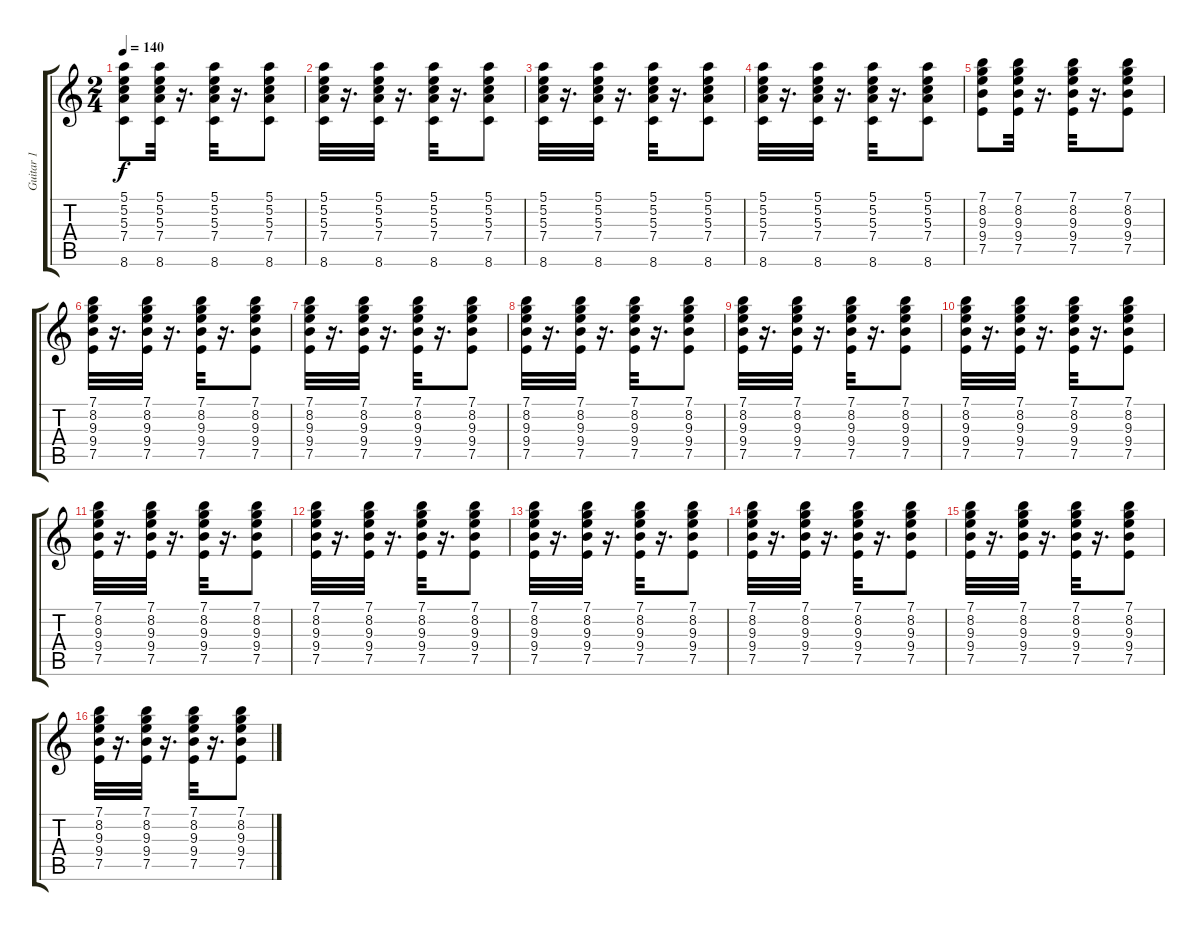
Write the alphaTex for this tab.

\track ("Guitar 1" "Guitar 1") {instrument acousticguitarsteel}
\staff {score tabs}
\tuning (E4 B3 G3 D3 A2 E2) {hide}
\ts (2 4)
\tempo 140
\clef g2
\ks c
(5.1 5.2 5.3 7.4 8.6).8{dy f} (5.1 5.2 5.3 7.4 8.6).32 r.16{d} (5.1 5.2 5.3 7.4 8.6).32 r.16{d} (5.1 5.2 5.3 7.4 8.6).8 |
(5.1 5.2 5.3 7.4 8.6).32 r.16{d} (5.1 5.2 5.3 7.4 8.6).32 r.16{d} (5.1 5.2 5.3 7.4 8.6).32 r.16{d} (5.1 5.2 5.3 7.4 8.6).8 |
(5.1 5.2 5.3 7.4 8.6).32 r.16{d} (5.1 5.2 5.3 7.4 8.6).32 r.16{d} (5.1 5.2 5.3 7.4 8.6).32 r.16{d} (5.1 5.2 5.3 7.4 8.6).8 |
(5.1 5.2 5.3 7.4 8.6).32 r.16{d} (5.1 5.2 5.3 7.4 8.6).32 r.16{d} (5.1 5.2 5.3 7.4 8.6).32 r.16{d} (5.1 5.2 5.3 7.4 8.6).8 |
(7.1 8.2 9.3 9.4 7.5).8 (7.1 8.2 9.3 9.4 7.5).32 r.16{d} (7.1 8.2 9.3 9.4 7.5).32 r.16{d} (7.1 8.2 9.3 9.4 7.5).8 |
(7.1 8.2 9.3 9.4 7.5).32 r.16{d} (7.1 8.2 9.3 9.4 7.5).32 r.16{d} (7.1 8.2 9.3 9.4 7.5).32 r.16{d} (7.1 8.2 9.3 9.4 7.5).8 |
(7.1 8.2 9.3 9.4 7.5).32 r.16{d} (7.1 8.2 9.3 9.4 7.5).32 r.16{d} (7.1 8.2 9.3 9.4 7.5).32 r.16{d} (7.1 8.2 9.3 9.4 7.5).8 |
(7.1 8.2 9.3 9.4 7.5).32 r.16{d} (7.1 8.2 9.3 9.4 7.5).32 r.16{d} (7.1 8.2 9.3 9.4 7.5).32 r.16{d} (7.1 8.2 9.3 9.4 7.5).8 |
(7.1 8.2 9.3 9.4 7.5).32 r.16{d} (7.1 8.2 9.3 9.4 7.5).32 r.16{d} (7.1 8.2 9.3 9.4 7.5).32 r.16{d} (7.1 8.2 9.3 9.4 7.5).8 |
(7.1 8.2 9.3 9.4 7.5).32 r.16{d} (7.1 8.2 9.3 9.4 7.5).32 r.16{d} (7.1 8.2 9.3 9.4 7.5).32 r.16{d} (7.1 8.2 9.3 9.4 7.5).8 |
(7.1 8.2 9.3 9.4 7.5).32 r.16{d} (7.1 8.2 9.3 9.4 7.5).32 r.16{d} (7.1 8.2 9.3 9.4 7.5).32 r.16{d} (7.1 8.2 9.3 9.4 7.5).8 |
(7.1 8.2 9.3 9.4 7.5).32 r.16{d} (7.1 8.2 9.3 9.4 7.5).32 r.16{d} (7.1 8.2 9.3 9.4 7.5).32 r.16{d} (7.1 8.2 9.3 9.4 7.5).8 |
(7.1 8.2 9.3 9.4 7.5).32 r.16{d} (7.1 8.2 9.3 9.4 7.5).32 r.16{d} (7.1 8.2 9.3 9.4 7.5).32 r.16{d} (7.1 8.2 9.3 9.4 7.5).8 |
(7.1 8.2 9.3 9.4 7.5).32 r.16{d} (7.1 8.2 9.3 9.4 7.5).32 r.16{d} (7.1 8.2 9.3 9.4 7.5).32 r.16{d} (7.1 8.2 9.3 9.4 7.5).8 |
(7.1 8.2 9.3 9.4 7.5).32 r.16{d} (7.1 8.2 9.3 9.4 7.5).32 r.16{d} (7.1 8.2 9.3 9.4 7.5).32 r.16{d} (7.1 8.2 9.3 9.4 7.5).8 |
(7.1 8.2 9.3 9.4 7.5).32 r.16{d} (7.1 8.2 9.3 9.4 7.5).32 r.16{d} (7.1 8.2 9.3 9.4 7.5).32 r.16{d} (7.1 8.2 9.3 9.4 7.5).8
